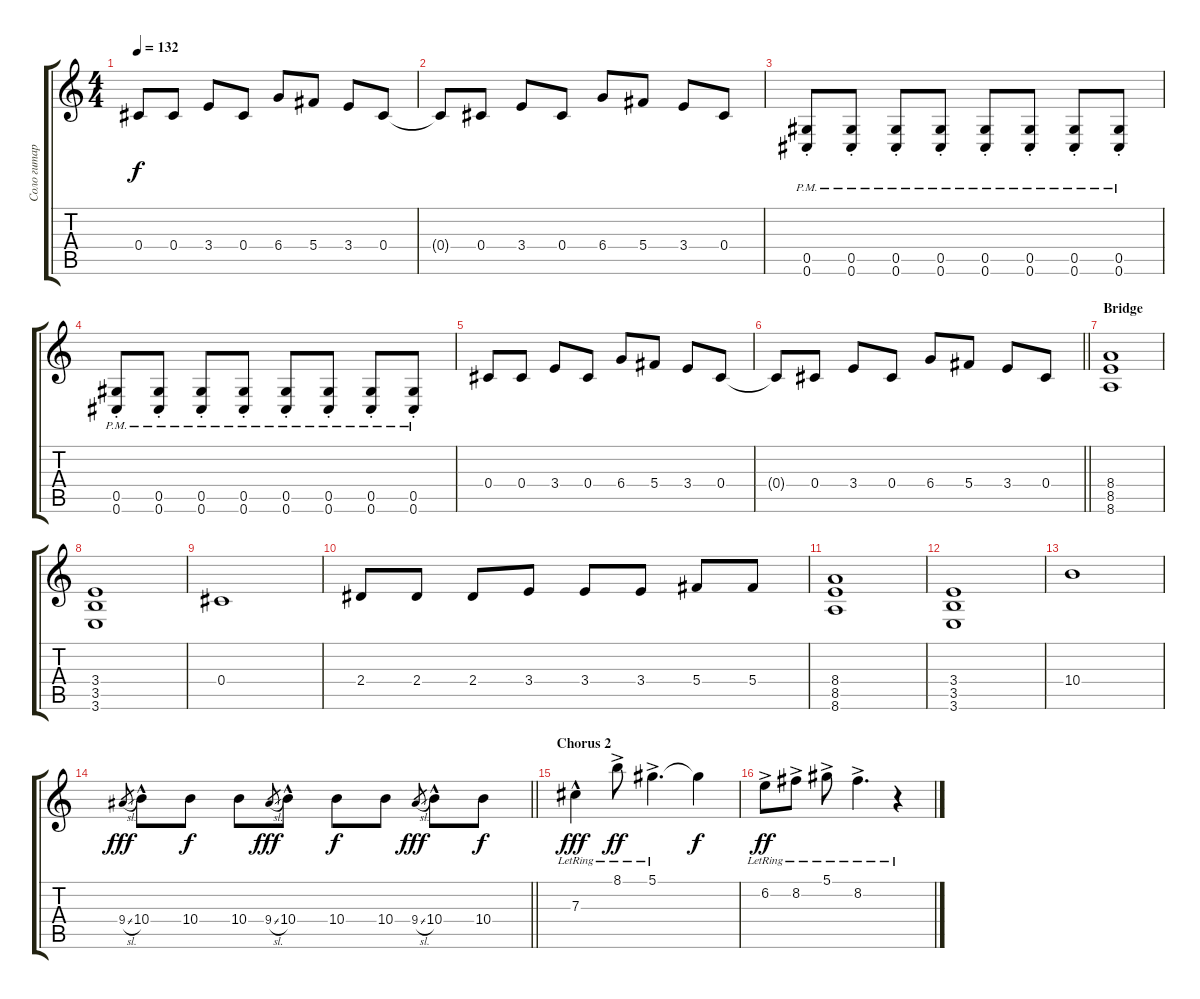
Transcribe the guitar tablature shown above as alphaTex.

\track ("Соло гитара" "Соло гитар") {instrument distortionguitar}
\staff {score tabs}
\tuning (Eb4 Bb3 Gb3 Db3 Ab2 Db2) {hide}
\ts (4 4)
\tempo 132
\clef g2
\ks c
0.4.8{dy f instrument overdrivenguitar} 0.4.8 3.4.8 0.4.8 6.4.8 5.4.8 3.4.8 0.4.8 |
0.4{t}.8 0.4.8 3.4.8 0.4.8 6.4.8 5.4.8 3.4.8 0.4.8 |
(0.5{pm st} 0.6{pm st}).8{instrument overdrivenguitar} (0.5{pm st} 0.6{pm st}).8 (0.5{pm st} 0.6{pm st}).8 (0.5{pm st} 0.6{pm st}).8 (0.5{pm st} 0.6{pm st}).8 (0.5{pm st} 0.6{pm st}).8 (0.5{pm st} 0.6{pm st}).8 (0.5{pm st} 0.6{pm st}).8 |
(0.5{pm st} 0.6{pm st}).8 (0.5{pm st} 0.6{pm st}).8 (0.5{pm st} 0.6{pm st}).8 (0.5{pm st} 0.6{pm st}).8 (0.5{pm st} 0.6{pm st}).8 (0.5{pm st} 0.6{pm st}).8 (0.5{pm st} 0.6{pm st}).8 (0.5{pm st} 0.6{pm st}).8 |
0.4.8{instrument overdrivenguitar} 0.4.8 3.4.8 0.4.8 6.4.8 5.4.8 3.4.8 0.4.8 |
\barLineRight lightlight
0.4{t}.8 0.4.8 3.4.8 0.4.8 6.4.8 5.4.8 3.4.8 0.4.8 |
\section ("" "Bridge")
(8.4 8.5 8.6).1{balance 12 instrument distortionguitar} |
(3.4 3.5 3.6).1 |
0.4.1{balance 8 instrument overdrivenguitar} |
2.4.8 2.4.8 2.4.8 3.4.8 3.4.8 3.4.8 5.4.8 5.4.8 |
(8.4 8.5 8.6).1{balance 12 instrument distortionguitar} |
(3.4 3.5 3.6).1 |
10.4.1{balance 8 instrument overdrivenguitar} |
\barLineRight lightlight
9.4{sl}.8{gr dy fff} 10.4{hac}.8 10.4.8{dy f} 10.4.8 9.4{sl}.8{gr dy fff} 10.4{hac}.8 10.4.8{dy f} 10.4.8 9.4{sl}.8{gr dy fff} 10.4{hac}.8 10.4.8{dy f} |
\section ("" "Chorus 2")
7.3{hac lr}.4{dy fff instrument electricguitarclean} 8.1{ac lr}.8{dy ff} 5.1{ac lr}.4{d} 5.1{t}.4{dy f} |
6.2{ac lr}.8{dy ff} 8.2{ac lr}.8 5.1{ac lr}.8 8.2{ac lr}.4{d} r.4
